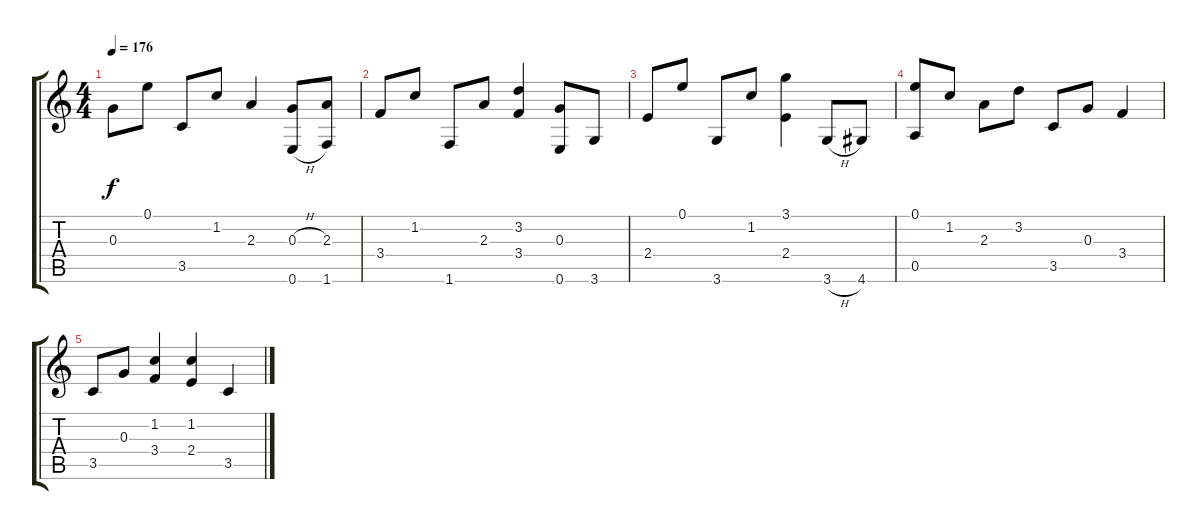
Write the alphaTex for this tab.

\track "" {instrument acousticguitarnylon}
\staff {score tabs}
\tuning (E4 B3 G3 D3 A2 E2) {hide}
\ts (4 4)
\tempo 176
\clef g2
\ks c
0.3.8{dy f} 0.1.8 3.5.8 1.2.8 2.3.4 (0.3{h} 0.6{h}).8 (2.3 1.6).8 |
3.4.8 1.2.8 1.6.8 2.3.8 (3.2 3.4).4 (0.3 0.6).8 3.6.8 |
2.4.8 0.1.8 3.6.8 1.2.8 (3.1 2.4).4 3.6{h}.8 4.6.8 |
(0.1 0.5).8 1.2.8 2.3.8 3.2.8 3.5.8 0.3.8 3.4.4 |
3.5.8 0.3.8 (1.2 3.4).4 (1.2 2.4).4 3.5.4
